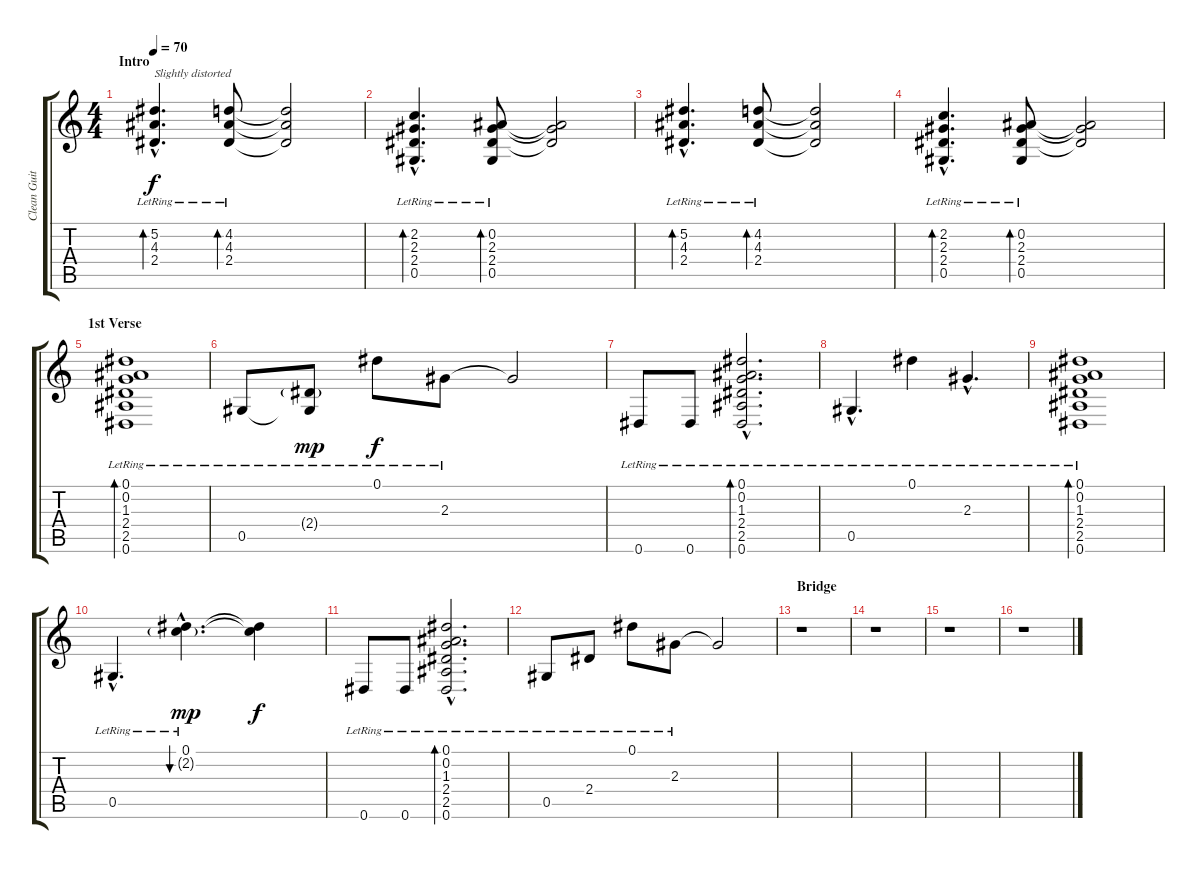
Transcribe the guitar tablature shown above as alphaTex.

\track ("Clean Guitar" "Clean Guit") {instrument electricguitarclean}
\staff {score tabs}
\tuning (Eb4 Bb3 Gb3 Db3 Ab2 Eb2) {hide}
\ts (4 4)
\section ("" "Intro")
\tempo 70
\clef g2
\ks c
(5.2{hac lr} 4.3{hac lr} 2.4{hac lr}).4{d bd 120 txt "Slightly distorted" dy f instrument electricguitarclean} (4.2{lr} 4.3{lr} 2.4{lr}).8{bd 120} (4.2{t} 4.3{t} 2.4{t}).2 |
(2.2{hac lr} 2.3{hac lr} 2.4{hac lr} 0.5{hac lr}).4{d bd 120} (0.2{lr} 2.3{lr} 2.4{lr} 0.5{lr}).8{bd 120} (0.2{t} 2.3{t} 2.4{t}).2 |
(5.2{hac lr} 4.3{hac lr} 2.4{hac lr}).4{d bd 120} (4.2{lr} 4.3{lr} 2.4{lr}).8{bd 120} (4.2{t} 4.3{t} 2.4{t}).2 |
(2.2{hac lr} 2.3{hac lr} 2.4{hac lr} 0.5{hac lr}).4{d bd 120} (0.2{lr} 2.3{lr} 2.4{lr} 0.5{lr}).8{bd 120} (0.2{t} 2.3{t} 2.4{t}).2 |
\section ("" "1st Verse")
(0.1{lr} 0.2{lr} 1.3{lr} 2.4{lr} 2.5{lr} 0.6{lr}).1{bd 120} |
0.5{lr}.8 (2.4{g lr} 0.5{t}).8{dy mp} 0.1{lr}.8{dy f} 2.3{lr}.8 2.3{t}.2 |
0.6{lr}.8 0.6{lr}.8 (0.1{hac lr} 0.2{hac lr} 1.3{hac lr} 2.4{hac lr} 2.5{hac lr} 0.6{hac lr}).2{d bd 120} |
0.5{hac lr}.4{d} 0.1{lr}.4 2.3{hac lr}.4{d} |
(0.1{lr} 0.2{lr} 1.3{lr} 2.4{lr} 2.5{lr} 0.6{lr}).1{bd 120} |
0.5{hac lr}.4{d} (0.1{hac lr} 2.2{g hac lr}).4{d bu 120 dy mp} (0.1{t} 2.2{t}).4{dy f} |
0.6{lr}.8 0.6{lr}.8 (0.1{hac lr} 0.2{hac lr} 1.3{hac lr} 2.4{hac lr} 2.5{hac lr} 0.6{hac lr}).2{d bd 120} |
0.5{lr}.8 2.4{lr}.8 0.1{lr}.8 2.3{lr}.8 2.3{t}.2 |
\section ("" "Bridge")
r.1 |
r.1 |
r.1 |
r.1
